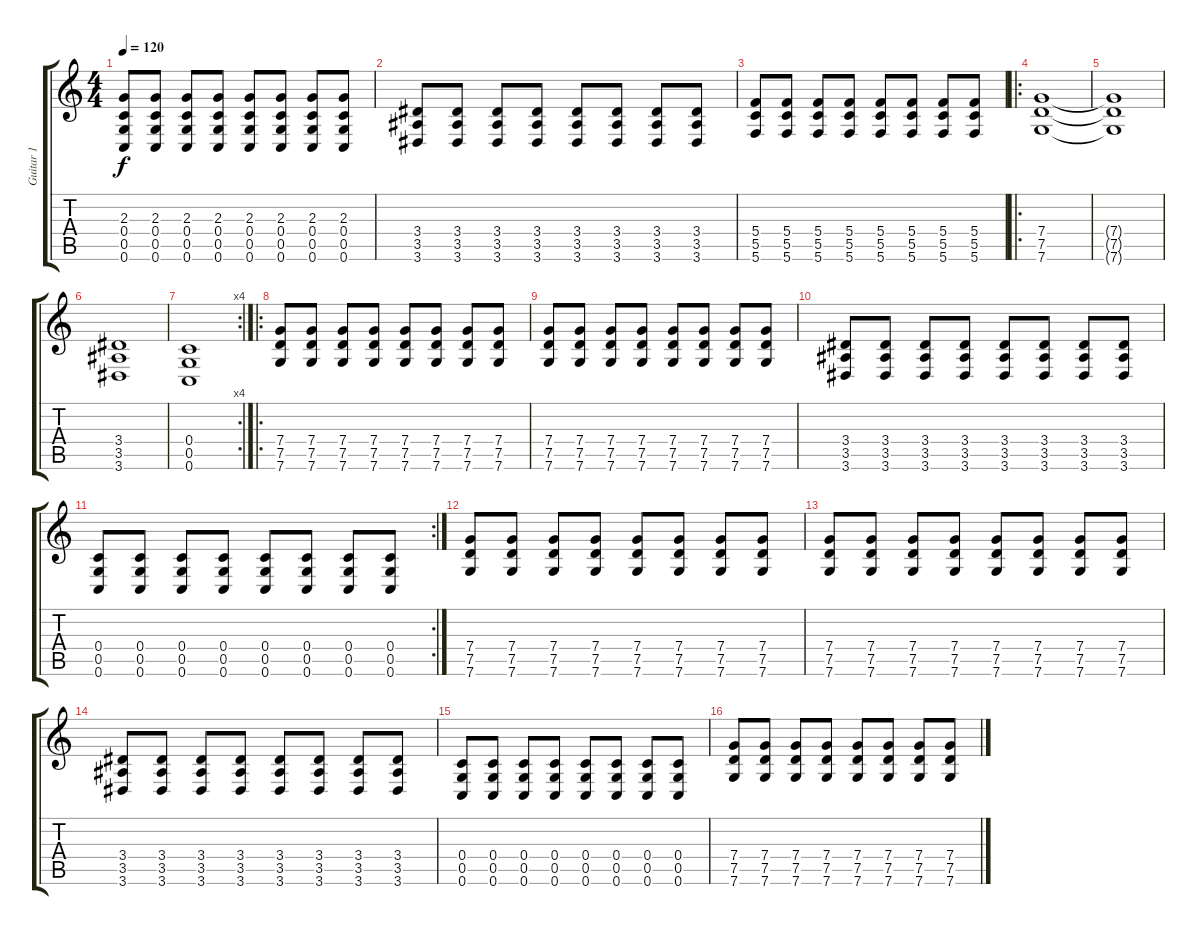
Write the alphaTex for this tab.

\track ("Guitar 1" "Guitar 1") {instrument distortionguitar}
\staff {score tabs}
\tuning (D4 A3 F3 C3 G2 C2) {hide}
\ts (4 4)
\tempo 120
\clef g2
\ks c
(2.3 0.4 0.5 0.6).8{dy f} (2.3 0.4 0.5 0.6).8 (2.3 0.4 0.5 0.6).8 (2.3 0.4 0.5 0.6).8 (2.3 0.4 0.5 0.6).8 (2.3 0.4 0.5 0.6).8 (2.3 0.4 0.5 0.6).8 (2.3 0.4 0.5 0.6).8 |
(3.4 3.5 3.6).8 (3.4 3.5 3.6).8 (3.4 3.5 3.6).8 (3.4 3.5 3.6).8 (3.4 3.5 3.6).8 (3.4 3.5 3.6).8 (3.4 3.5 3.6).8 (3.4 3.5 3.6).8 |
(5.4 5.5 5.6).8 (5.4 5.5 5.6).8 (5.4 5.5 5.6).8 (5.4 5.5 5.6).8 (5.4 5.5 5.6).8 (5.4 5.5 5.6).8 (5.4 5.5 5.6).8 (5.4 5.5 5.6).8 |
\ro
(7.4 7.5 7.6).1 |
(7.4{t} 7.5{t} 7.6{t}).1 |
(3.4 3.5 3.6).1 |
\rc 4
(0.4 0.5 0.6).1 |
\ro
(7.4 7.5 7.6).8 (7.4 7.5 7.6).8 (7.4 7.5 7.6).8 (7.4 7.5 7.6).8 (7.4 7.5 7.6).8 (7.4 7.5 7.6).8 (7.4 7.5 7.6).8 (7.4 7.5 7.6).8 |
(7.4 7.5 7.6).8 (7.4 7.5 7.6).8 (7.4 7.5 7.6).8 (7.4 7.5 7.6).8 (7.4 7.5 7.6).8 (7.4 7.5 7.6).8 (7.4 7.5 7.6).8 (7.4 7.5 7.6).8 |
(3.4 3.5 3.6).8 (3.4 3.5 3.6).8 (3.4 3.5 3.6).8 (3.4 3.5 3.6).8 (3.4 3.5 3.6).8 (3.4 3.5 3.6).8 (3.4 3.5 3.6).8 (3.4 3.5 3.6).8 |
\rc 2
(0.4 0.5 0.6).8 (0.4 0.5 0.6).8 (0.4 0.5 0.6).8 (0.4 0.5 0.6).8 (0.4 0.5 0.6).8 (0.4 0.5 0.6).8 (0.4 0.5 0.6).8 (0.4 0.5 0.6).8 |
(7.4 7.5 7.6).8 (7.4 7.5 7.6).8 (7.4 7.5 7.6).8 (7.4 7.5 7.6).8 (7.4 7.5 7.6).8 (7.4 7.5 7.6).8 (7.4 7.5 7.6).8 (7.4 7.5 7.6).8 |
(7.4 7.5 7.6).8 (7.4 7.5 7.6).8 (7.4 7.5 7.6).8 (7.4 7.5 7.6).8 (7.4 7.5 7.6).8 (7.4 7.5 7.6).8 (7.4 7.5 7.6).8 (7.4 7.5 7.6).8 |
(3.4 3.5 3.6).8 (3.4 3.5 3.6).8 (3.4 3.5 3.6).8 (3.4 3.5 3.6).8 (3.4 3.5 3.6).8 (3.4 3.5 3.6).8 (3.4 3.5 3.6).8 (3.4 3.5 3.6).8 |
(0.4 0.5 0.6).8 (0.4 0.5 0.6).8 (0.4 0.5 0.6).8 (0.4 0.5 0.6).8 (0.4 0.5 0.6).8 (0.4 0.5 0.6).8 (0.4 0.5 0.6).8 (0.4 0.5 0.6).8 |
(7.4 7.5 7.6).8 (7.4 7.5 7.6).8 (7.4 7.5 7.6).8 (7.4 7.5 7.6).8 (7.4 7.5 7.6).8 (7.4 7.5 7.6).8 (7.4 7.5 7.6).8 (7.4 7.5 7.6).8
